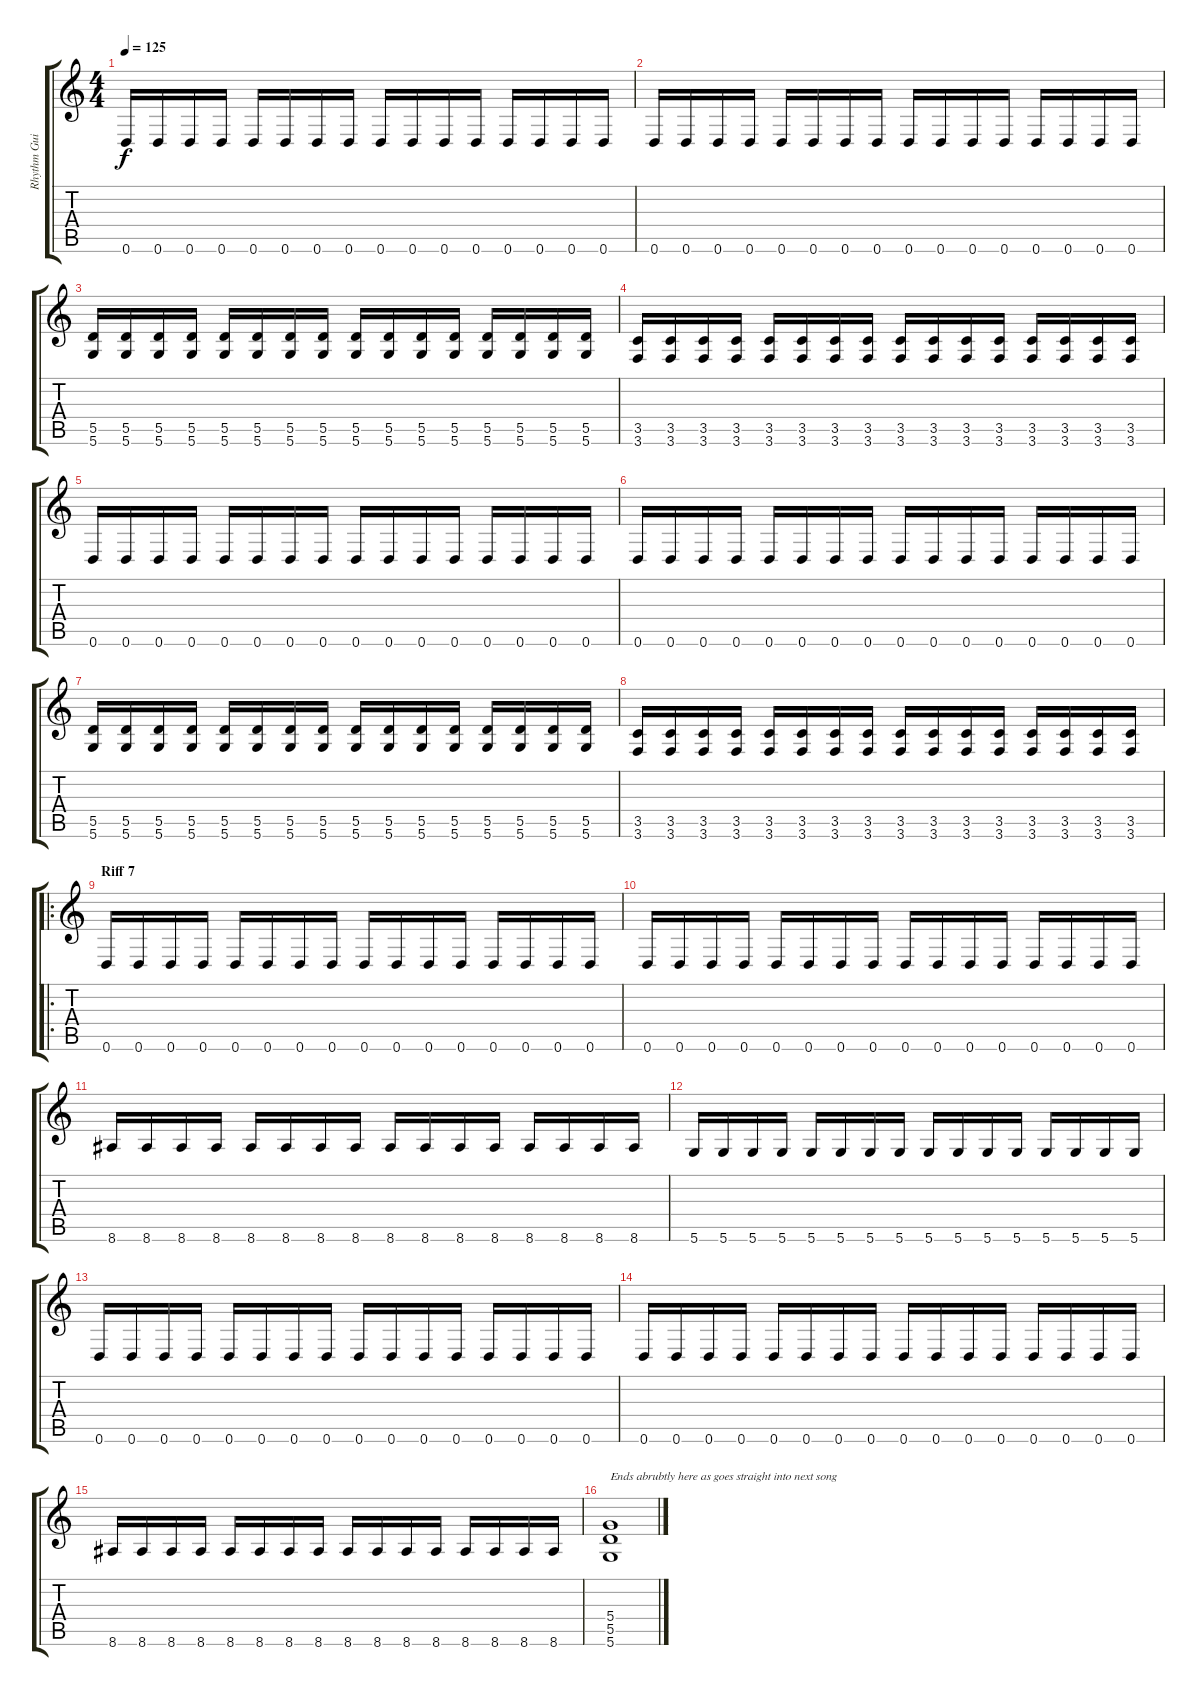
\track ("Rhythm Guitar" "Rhythm Gui") {instrument distortionguitar}
\staff {score tabs}
\tuning (E4 B3 G3 D3 A2 D2) {hide}
\ts (4 4)
\tempo 125
\clef g2
\ks c
0.6.16{dy f} 0.6.16 0.6.16 0.6.16 0.6.16 0.6.16 0.6.16 0.6.16 0.6.16 0.6.16 0.6.16 0.6.16 0.6.16 0.6.16 0.6.16 0.6.16 |
0.6.16 0.6.16 0.6.16 0.6.16 0.6.16 0.6.16 0.6.16 0.6.16 0.6.16 0.6.16 0.6.16 0.6.16 0.6.16 0.6.16 0.6.16 0.6.16 |
(5.5 5.6).16 (5.5 5.6).16 (5.5 5.6).16 (5.5 5.6).16 (5.5 5.6).16 (5.5 5.6).16 (5.5 5.6).16 (5.5 5.6).16 (5.5 5.6).16 (5.5 5.6).16 (5.5 5.6).16 (5.5 5.6).16 (5.5 5.6).16 (5.5 5.6).16 (5.5 5.6).16 (5.5 5.6).16 |
(3.5 3.6).16 (3.5 3.6).16 (3.5 3.6).16 (3.5 3.6).16 (3.5 3.6).16 (3.5 3.6).16 (3.5 3.6).16 (3.5 3.6).16 (3.5 3.6).16 (3.5 3.6).16 (3.5 3.6).16 (3.5 3.6).16 (3.5 3.6).16 (3.5 3.6).16 (3.5 3.6).16 (3.5 3.6).16 |
0.6.16 0.6.16 0.6.16 0.6.16 0.6.16 0.6.16 0.6.16 0.6.16 0.6.16 0.6.16 0.6.16 0.6.16 0.6.16 0.6.16 0.6.16 0.6.16 |
0.6.16 0.6.16 0.6.16 0.6.16 0.6.16 0.6.16 0.6.16 0.6.16 0.6.16 0.6.16 0.6.16 0.6.16 0.6.16 0.6.16 0.6.16 0.6.16 |
(5.5 5.6).16 (5.5 5.6).16 (5.5 5.6).16 (5.5 5.6).16 (5.5 5.6).16 (5.5 5.6).16 (5.5 5.6).16 (5.5 5.6).16 (5.5 5.6).16 (5.5 5.6).16 (5.5 5.6).16 (5.5 5.6).16 (5.5 5.6).16 (5.5 5.6).16 (5.5 5.6).16 (5.5 5.6).16 |
(3.5 3.6).16 (3.5 3.6).16 (3.5 3.6).16 (3.5 3.6).16 (3.5 3.6).16 (3.5 3.6).16 (3.5 3.6).16 (3.5 3.6).16 (3.5 3.6).16 (3.5 3.6).16 (3.5 3.6).16 (3.5 3.6).16 (3.5 3.6).16 (3.5 3.6).16 (3.5 3.6).16 (3.5 3.6).16 |
\ro
\section ("" "Riff 7")
0.6.16{volume 16} 0.6.16 0.6.16 0.6.16 0.6.16 0.6.16 0.6.16 0.6.16 0.6.16 0.6.16 0.6.16 0.6.16 0.6.16 0.6.16 0.6.16 0.6.16 |
0.6.16 0.6.16 0.6.16 0.6.16 0.6.16 0.6.16 0.6.16 0.6.16 0.6.16 0.6.16 0.6.16 0.6.16 0.6.16 0.6.16 0.6.16 0.6.16 |
8.6.16 8.6.16 8.6.16 8.6.16 8.6.16 8.6.16 8.6.16 8.6.16 8.6.16 8.6.16 8.6.16 8.6.16 8.6.16 8.6.16 8.6.16 8.6.16 |
5.6.16 5.6.16 5.6.16 5.6.16 5.6.16 5.6.16 5.6.16 5.6.16 5.6.16 5.6.16 5.6.16 5.6.16 5.6.16 5.6.16 5.6.16 5.6.16 |
0.6.16 0.6.16 0.6.16 0.6.16 0.6.16 0.6.16 0.6.16 0.6.16 0.6.16 0.6.16 0.6.16 0.6.16 0.6.16 0.6.16 0.6.16 0.6.16 |
0.6.16 0.6.16 0.6.16 0.6.16 0.6.16 0.6.16 0.6.16 0.6.16 0.6.16 0.6.16 0.6.16 0.6.16 0.6.16 0.6.16 0.6.16 0.6.16 |
8.6.16 8.6.16 8.6.16 8.6.16 8.6.16 8.6.16 8.6.16 8.6.16 8.6.16 8.6.16 8.6.16 8.6.16 8.6.16 8.6.16 8.6.16 8.6.16 |
(5.4 5.5 5.6).1{txt "Ends abrubtly here as goes straight into next song"}
